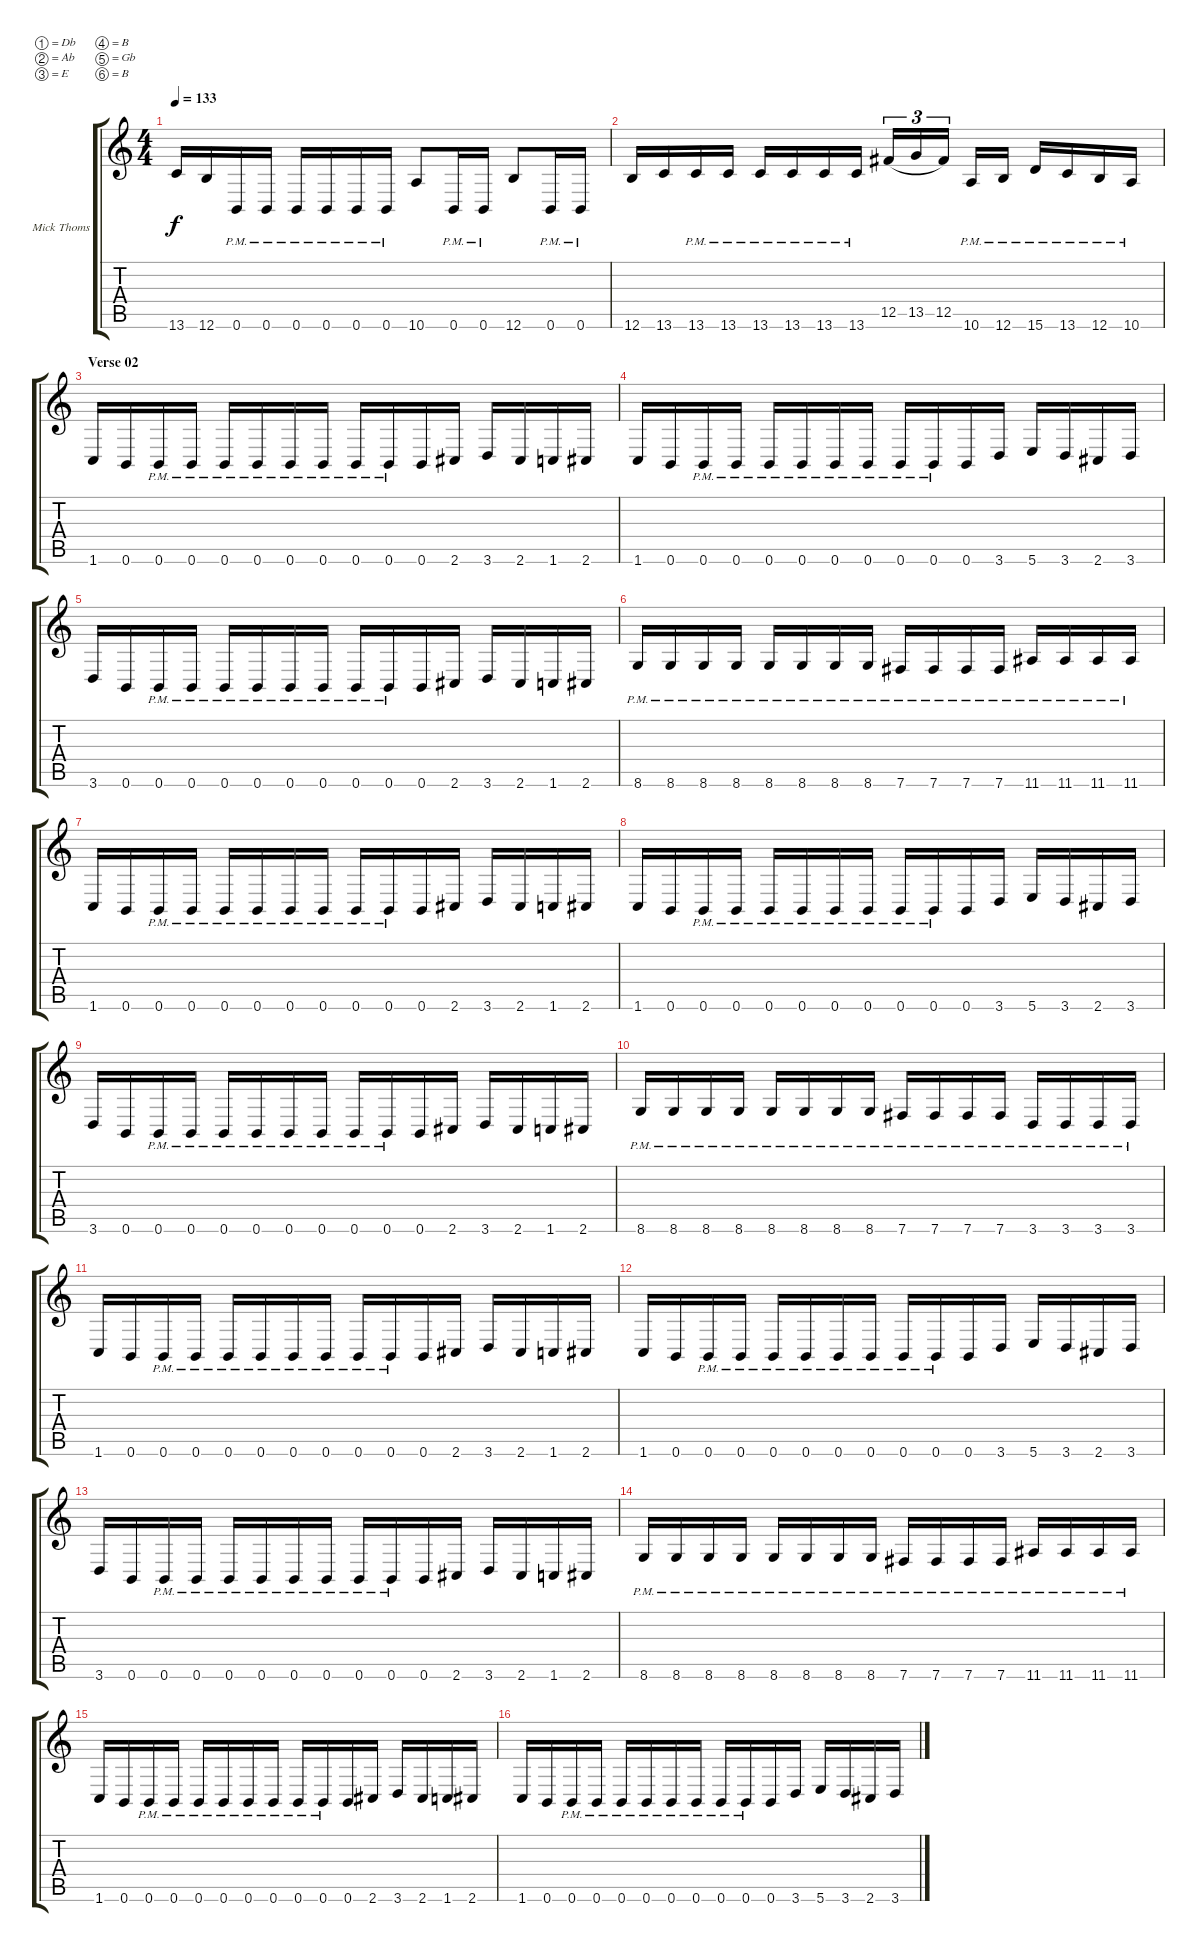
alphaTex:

\bracketExtendMode groupsimilarinstruments
\firstSystemTrackNameOrientation horizontal
\otherSystemsTrackNameOrientation horizontal
\track ("Mick Thomson" "Mick Thoms") {instrument overdrivenguitar}
\staff {score tabs}
\tuning (Db4 Ab3 E3 B2 Gb2 B1)
\ts (4 4)
\tempo 133
\clef g2
\ks c
13.6.16{dy f} 12.6.16 0.6{pm}.16 0.6{pm}.16 0.6{pm}.16 0.6{pm}.16 0.6{pm}.16 0.6{pm}.16 10.6.8 0.6{pm}.16 0.6{pm}.16 12.6.8 0.6{pm}.16 0.6{pm}.16 |
12.6.16 13.6.16 13.6{pm}.16 13.6{pm}.16 13.6{pm}.16 13.6{pm}.16 13.6{pm}.16 13.6{pm}.16 12.5.16{tu (3 2) legatoorigin} 13.5.16{tu (3 2) legatoorigin} 12.5.16{tu (3 2)} 10.6{pm}.16 12.6{pm}.16 15.6{pm}.16 13.6{pm}.16 12.6{pm}.16 10.6{pm}.16 |
\section ("" "Verse 02")
1.6.16 0.6.16 0.6{pm}.16 0.6{pm}.16 0.6{pm}.16 0.6{pm}.16 0.6{pm}.16 0.6{pm}.16 0.6{pm}.16 0.6{pm}.16 0.6.16 2.6.16 3.6.16 2.6.16 1.6.16 2.6.16 |
1.6.16 0.6.16 0.6{pm}.16 0.6{pm}.16 0.6{pm}.16 0.6{pm}.16 0.6{pm}.16 0.6{pm}.16 0.6{pm}.16 0.6{pm}.16 0.6.16 3.6.16 5.6.16 3.6.16 2.6.16 3.6.16 |
3.6.16 0.6.16 0.6{pm}.16 0.6{pm}.16 0.6{pm}.16 0.6{pm}.16 0.6{pm}.16 0.6{pm}.16 0.6{pm}.16 0.6{pm}.16 0.6.16 2.6.16 3.6.16 2.6.16 1.6.16 2.6.16 |
8.6{pm}.16 8.6{pm}.16 8.6{pm}.16 8.6{pm}.16 8.6{pm}.16 8.6{pm}.16 8.6{pm}.16 8.6{pm}.16 7.6{pm}.16 7.6{pm}.16 7.6{pm}.16 7.6{pm}.16 11.6{pm}.16 11.6{pm}.16 11.6{pm}.16 11.6{pm}.16 |
1.6.16 0.6.16 0.6{pm}.16 0.6{pm}.16 0.6{pm}.16 0.6{pm}.16 0.6{pm}.16 0.6{pm}.16 0.6{pm}.16 0.6{pm}.16 0.6.16 2.6.16 3.6.16 2.6.16 1.6.16 2.6.16 |
1.6.16 0.6.16 0.6{pm}.16 0.6{pm}.16 0.6{pm}.16 0.6{pm}.16 0.6{pm}.16 0.6{pm}.16 0.6{pm}.16 0.6{pm}.16 0.6.16 3.6.16 5.6.16 3.6.16 2.6.16 3.6.16 |
3.6.16 0.6.16 0.6{pm}.16 0.6{pm}.16 0.6{pm}.16 0.6{pm}.16 0.6{pm}.16 0.6{pm}.16 0.6{pm}.16 0.6{pm}.16 0.6.16 2.6.16 3.6.16 2.6.16 1.6.16 2.6.16 |
8.6{pm}.16 8.6{pm}.16 8.6{pm}.16 8.6{pm}.16 8.6{pm}.16 8.6{pm}.16 8.6{pm}.16 8.6{pm}.16 7.6{pm}.16 7.6{pm}.16 7.6{pm}.16 7.6{pm}.16 3.6{pm}.16 3.6{pm}.16 3.6{pm}.16 3.6{pm}.16 |
1.6.16 0.6.16 0.6{pm}.16 0.6{pm}.16 0.6{pm}.16 0.6{pm}.16 0.6{pm}.16 0.6{pm}.16 0.6{pm}.16 0.6{pm}.16 0.6.16 2.6.16 3.6.16 2.6.16 1.6.16 2.6.16 |
1.6.16 0.6.16 0.6{pm}.16 0.6{pm}.16 0.6{pm}.16 0.6{pm}.16 0.6{pm}.16 0.6{pm}.16 0.6{pm}.16 0.6{pm}.16 0.6.16 3.6.16 5.6.16 3.6.16 2.6.16 3.6.16 |
3.6.16 0.6.16 0.6{pm}.16 0.6{pm}.16 0.6{pm}.16 0.6{pm}.16 0.6{pm}.16 0.6{pm}.16 0.6{pm}.16 0.6{pm}.16 0.6.16 2.6.16 3.6.16 2.6.16 1.6.16 2.6.16 |
8.6{pm}.16 8.6{pm}.16 8.6{pm}.16 8.6{pm}.16 8.6{pm}.16 8.6{pm}.16 8.6{pm}.16 8.6{pm}.16 7.6{pm}.16 7.6{pm}.16 7.6{pm}.16 7.6{pm}.16 11.6{pm}.16 11.6{pm}.16 11.6{pm}.16 11.6{pm}.16 |
1.6.16 0.6.16 0.6{pm}.16 0.6{pm}.16 0.6{pm}.16 0.6{pm}.16 0.6{pm}.16 0.6{pm}.16 0.6{pm}.16 0.6{pm}.16 0.6.16 2.6.16 3.6.16 2.6.16 1.6.16 2.6.16 |
1.6.16 0.6.16 0.6{pm}.16 0.6{pm}.16 0.6{pm}.16 0.6{pm}.16 0.6{pm}.16 0.6{pm}.16 0.6{pm}.16 0.6{pm}.16 0.6.16 3.6.16 5.6.16 3.6.16 2.6.16 3.6.16
